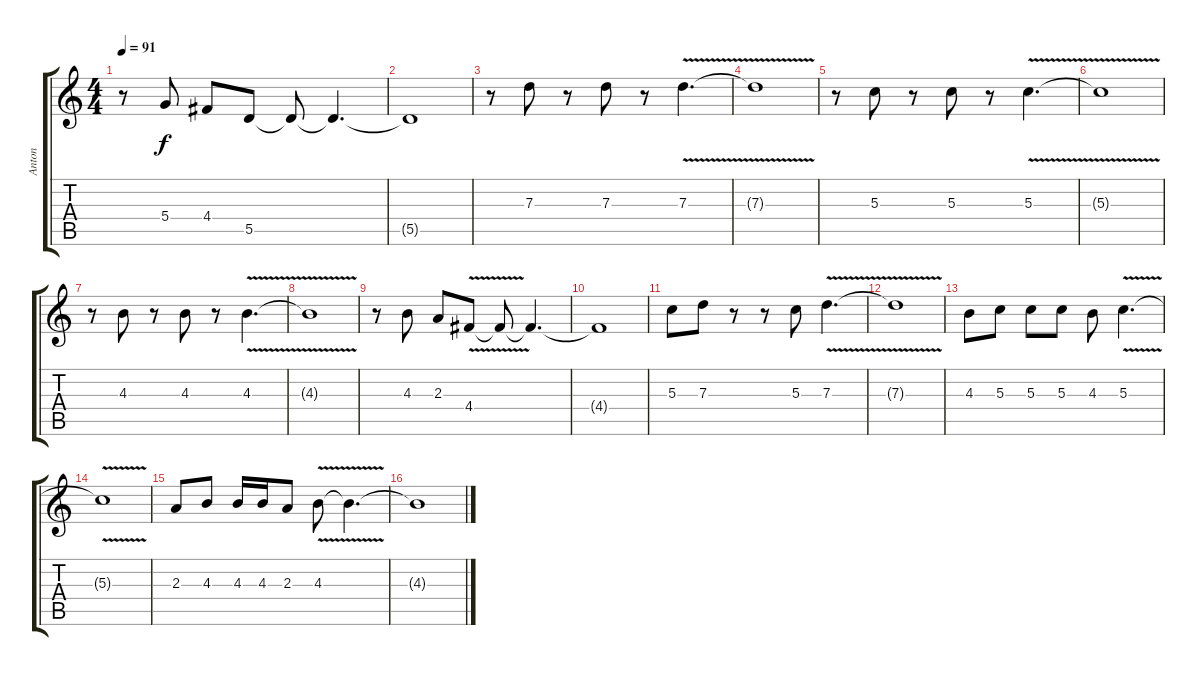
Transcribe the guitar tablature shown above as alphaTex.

\track ("Anton" "Anton") {instrument acousticguitarsteel}
\staff {score tabs}
\tuning (E4 B3 G3 D3 A2 E2) {hide}
\ts (4 4)
\tempo 91
\clef g2
\ks c
r.8{dy f} 5.4.8 4.4.8 5.5.8 5.5{t}.8 5.5{t}.4{d} |
5.5{t}.1 |
r.8 7.3.8 r.8 7.3.8 r.8 7.3{v}.4{d} |
7.3{t}.1 |
r.8 5.3.8 r.8 5.3.8 r.8 5.3{v}.4{d} |
5.3{t}.1 |
r.8 4.3.8 r.8 4.3.8 r.8 4.3{v}.4{d} |
4.3{t}.1 |
r.8 4.3.8 2.3.8 4.4{v}.8 4.4{t}.8 4.4{t}.4{d} |
4.4{t}.1 |
5.3.8 7.3.8 r.8 r.8 5.3.8 7.3{v}.4{d} |
7.3{t}.1 |
4.3.8 5.3.8 5.3.8 5.3.8 4.3.8 5.3{v}.4{d} |
5.3{t}.1 |
2.3.8 4.3.8 4.3.16 4.3.16 2.3.8 4.3{v}.8 4.3{t}.4{d} |
4.3{t}.1
